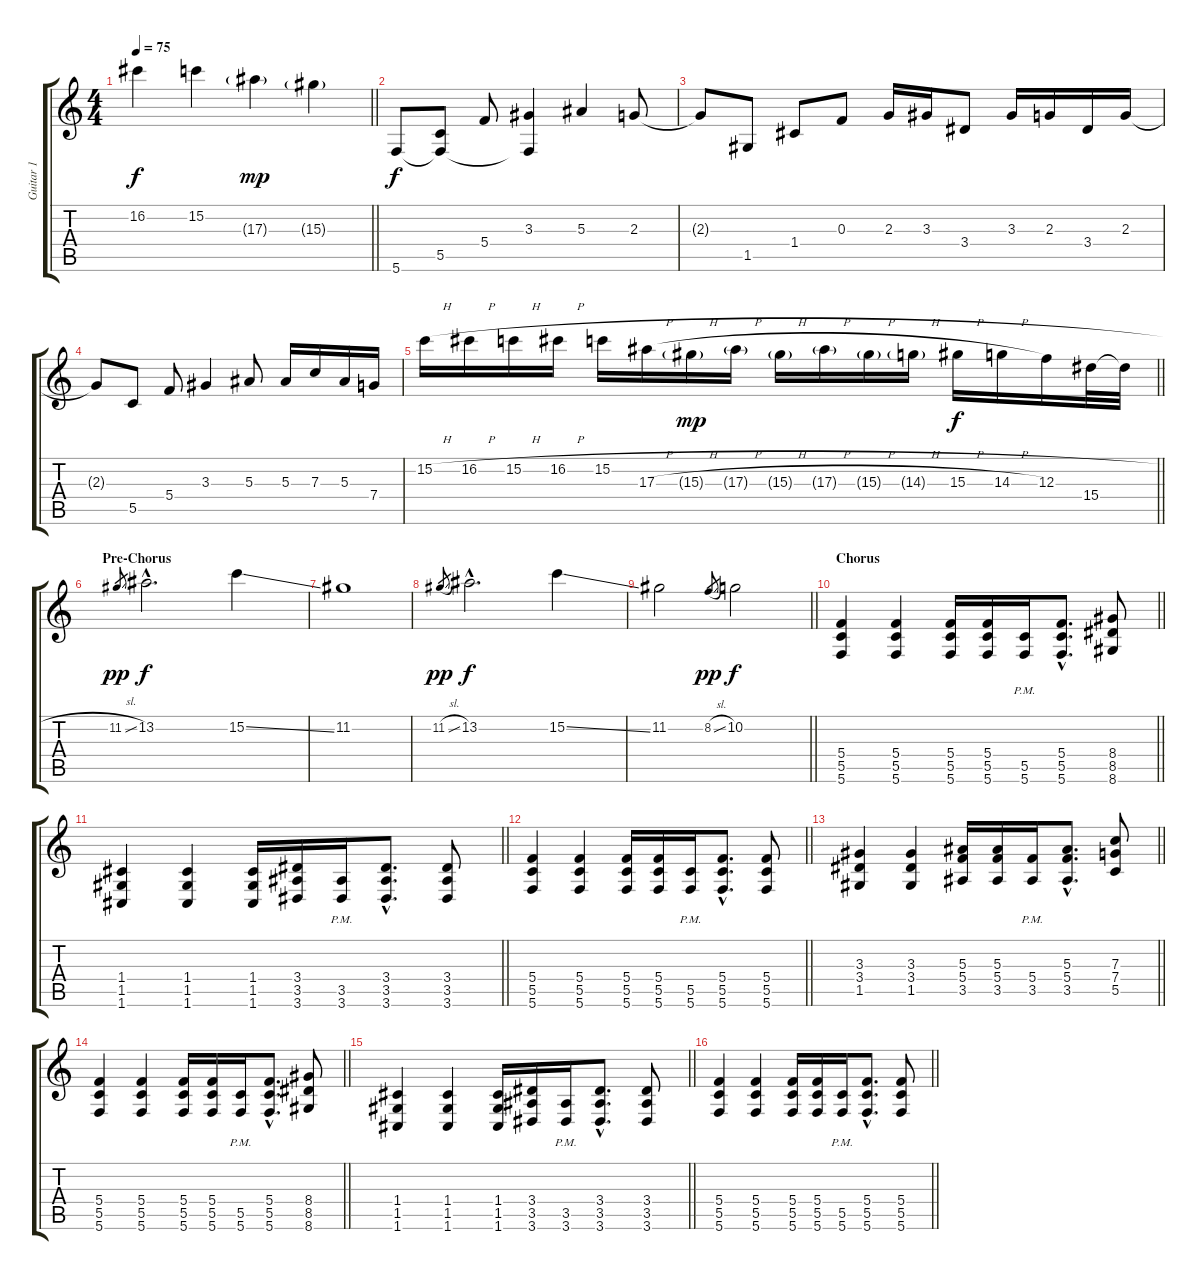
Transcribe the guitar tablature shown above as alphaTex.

\track ("Guitar 1" "Guitar 1") {instrument distortionguitar}
\staff {score tabs}
\tuning (D4 A3 F3 C3 G2 C2) {hide}
\ts (4 4)
\tempo 75
\clef g2
\barLineRight lightlight
\ks c
16.2.4{dy f instrument electricguitarjazz} 15.2.4 17.3{g}.4{dy mp} 15.3{g}.4 |
5.6.8{dy f instrument electricguitarclean} (5.5 5.6{t}).8 5.4.8 (3.3 5.6{t}).4 5.3.4 2.3.8 |
2.3{t}.8 1.5.8 1.4.8 0.3.8 2.3.16 3.3.16 3.4.8 3.3.16 2.3.16 3.4.16 2.3.16 |
2.3{t}.8 5.5.8 5.4.8 3.3.4 5.3.8 5.3.16 7.3.16 5.3.16 7.4.16 |
\barLineRight lightlight
15.2{h}.16{instrument electricguitarjazz} 16.2{h}.16 15.2{h}.16 16.2{h}.16 15.2{h}.16 17.3{h}.16 15.3{h g}.16{dy mp} 17.3{h g}.16 15.3{h g}.16 17.3{h g}.16 15.3{h g}.16 14.3{h g}.16 15.3{h}.16{dy f} 14.3{h}.16 12.3.16 15.4.32 15.4{t}.32{instrument distortionguitar} |
\section ("" "Pre-Chorus")
11.2{sl}.8{gr dy pp} 13.2{hac}.2{d dy f} 15.2{ss}.4 |
11.2.1 |
11.2{sl}.8{gr dy pp} 13.2{hac}.2{d dy f} 15.2{ss}.4 |
\barLineRight lightlight
11.2.2 8.2{sl}.8{gr dy pp} 10.2.2{dy f} |
\section ("" "Chorus")
\barLineRight lightlight
(5.4 5.5 5.6).4{volume 11 instrument distortionguitar} (5.4 5.5 5.6).4 (5.4 5.5 5.6).16 (5.4 5.5 5.6).16 (5.5{pm} 5.6{pm}).16 (5.4{hac} 5.5{hac} 5.6{hac}).8{d} (8.4 8.5 8.6).8 |
\barLineRight lightlight
(1.4 1.5 1.6).4 (1.4 1.5 1.6).4 (1.4 1.5 1.6).16 (3.4 3.5 3.6).16 (3.5{pm} 3.6{pm}).16 (3.4{hac} 3.5{hac} 3.6{hac}).8{d} (3.4 3.5 3.6).8 |
\barLineRight lightlight
(5.4 5.5 5.6).4 (5.4 5.5 5.6).4 (5.4 5.5 5.6).16 (5.4 5.5 5.6).16 (5.5{pm} 5.6{pm}).16 (5.4{hac} 5.5{hac} 5.6{hac}).8{d} (5.4 5.5 5.6).8 |
\barLineRight lightlight
(3.3 3.4 1.5).4 (3.3 3.4 1.5).4 (5.3 5.4 3.5).16 (5.3 5.4 3.5).16 (5.4{pm} 3.5{pm}).16 (5.3{hac} 5.4{hac} 3.5{hac}).8{d} (7.3 7.4 5.5).8 |
\barLineRight lightlight
(5.4 5.5 5.6).4 (5.4 5.5 5.6).4 (5.4 5.5 5.6).16 (5.4 5.5 5.6).16 (5.5{pm} 5.6{pm}).16 (5.4{hac} 5.5{hac} 5.6{hac}).8{d} (8.4 8.5 8.6).8 |
\barLineRight lightlight
(1.4 1.5 1.6).4 (1.4 1.5 1.6).4 (1.4 1.5 1.6).16 (3.4 3.5 3.6).16 (3.5{pm} 3.6{pm}).16 (3.4{hac} 3.5{hac} 3.6{hac}).8{d} (3.4 3.5 3.6).8 |
\barLineRight lightlight
(5.4 5.5 5.6).4 (5.4 5.5 5.6).4 (5.4 5.5 5.6).16 (5.4 5.5 5.6).16 (5.5{pm} 5.6{pm}).16 (5.4{hac} 5.5{hac} 5.6{hac}).8{d} (5.4 5.5 5.6).8
